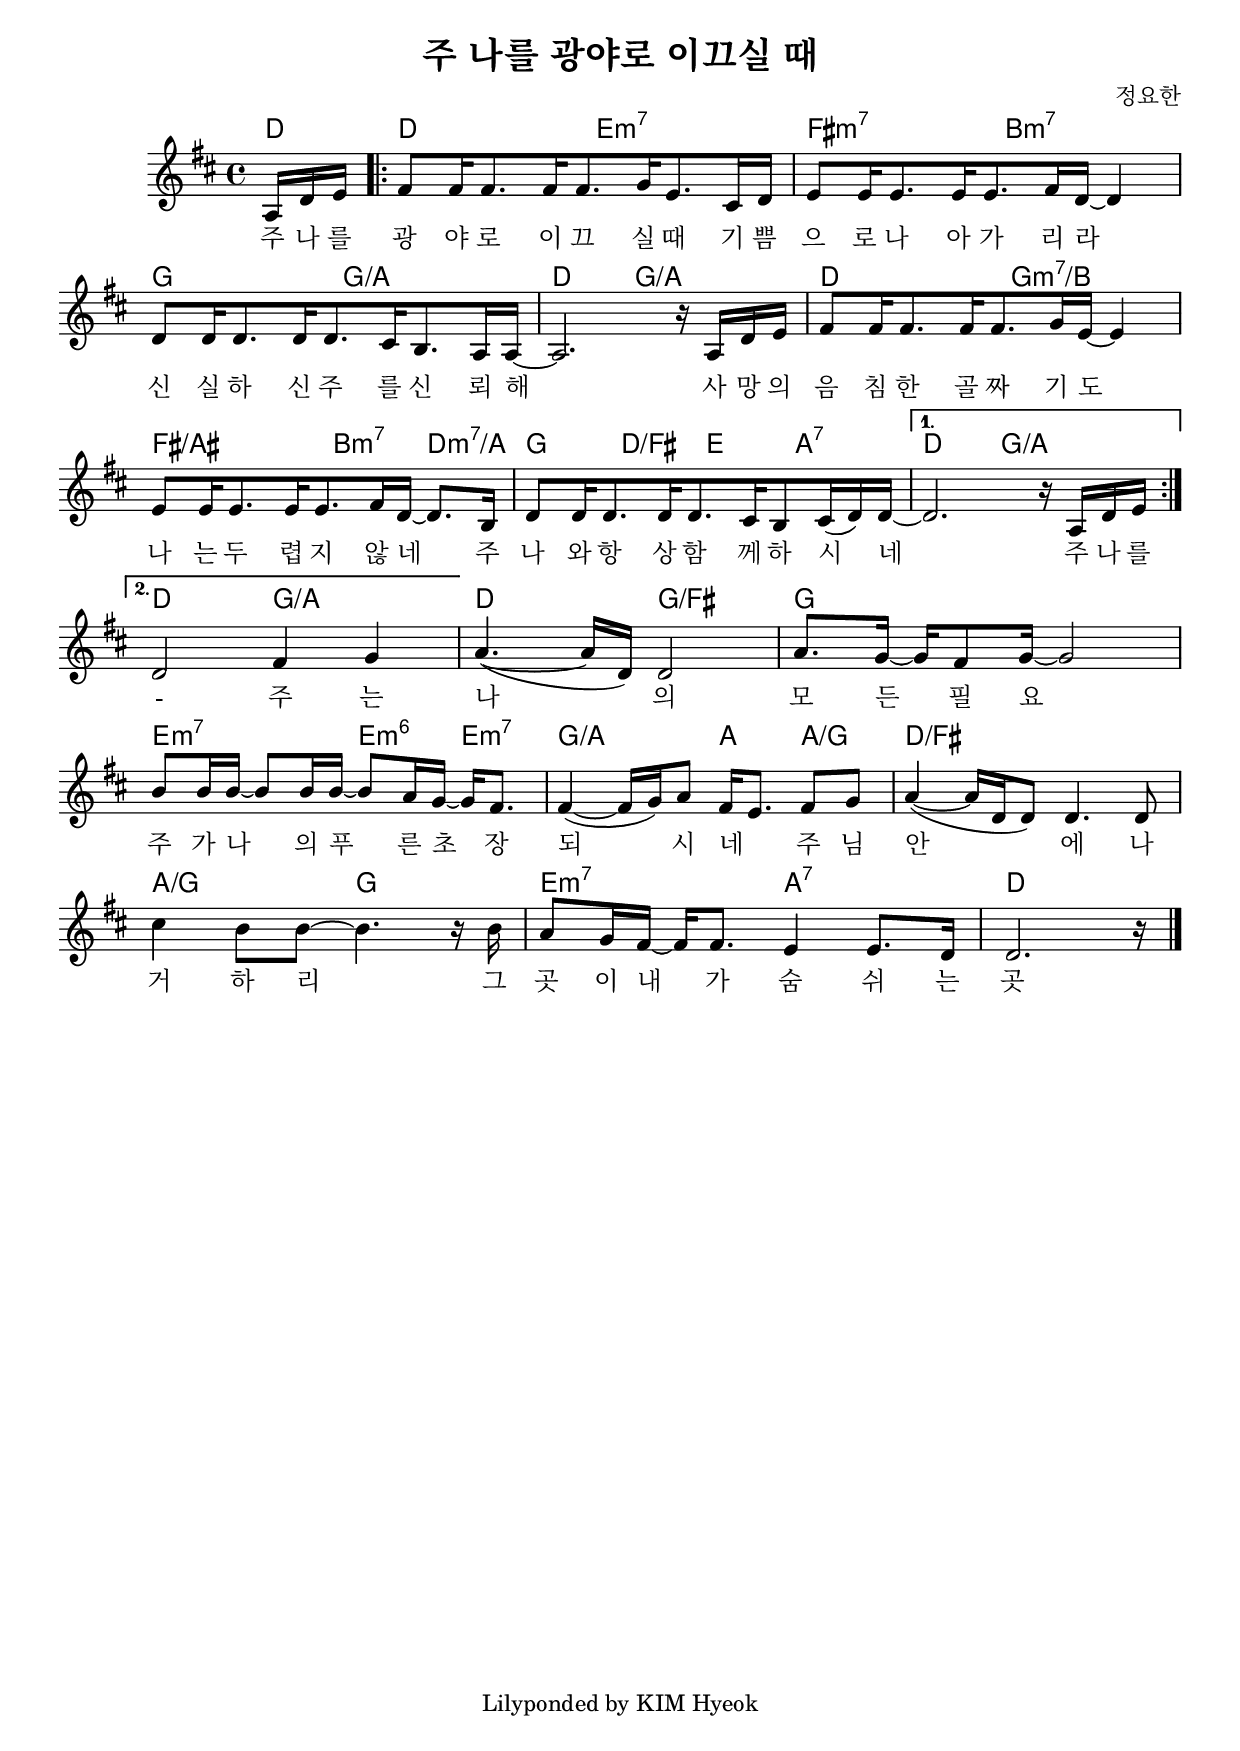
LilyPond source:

\version "2.22.0"
\language "english"
\include "articulate.ly"
\include "swing.ly"
\header {
  title = "주 나를 광야로 이끄실 때"
  composer = "정요한"
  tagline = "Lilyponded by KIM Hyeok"
}

\paper {
  #(set-paper-size "a4")
}

\layout {
  \context {
    \Score
    \remove "Bar_number_engraver"
  }
  \context {
    \Voice
    \consists "Melody_engraver"
    \override Stem #'neutral-direction = #'()
  }
}

global = {
  \key d \major
  \time 4/4
}

chordNames = \chordmode {
  \global
  % Chords follow here.
  \partial 8.  
  d8. | \repeat volta 2 {   d2 e:m7 fs:m7   
   b:m7 g g/a d g/a d g:m7/b fs/as b4:m7 d:m7/a g d/fs e a:7                                      
  }
  \alternative{
   {d2 g/a}
   {d2 g/a}
  }
  d2 g/fs g1      e2:m7 e4:m6 e:m7 g2/a a4 a/g d1/fs a2/g g e:m7 a:7 d2.
}

melody = \relative c' {
  \global
  % Music follows here.
 \partial 8.  a16 d e  |
   \overrideTimeSignatureSettings
      4/4        % timeSignatureFraction
      1/4        % baseMomentFraction
      1,1,1,1        % beatStructure
      #'()       % beamExceptions
 \repeat volta 2 {
    fs8 fs16 fs8. fs16 fs8. g16 e8. cs16 d e8 e16 e8. e16 e8. fs16 d16 ~ d4 |  \break 
    d8 d16 d8. d16 d8. cs16 b8. a16 a ~a2. r16 
    a16 d e     fs8 fs16 fs8. fs16 fs8. g16 e~ e4  \break 
    e8 e16 e8. e16 e8. fs16 d16 ~ d8. b16 d8 d16 d8. d16 d8. cs16 b8 cs16 ( d ) d16   ~ 
   
  } 
  \alternative{
    { d2.   r16   a16 d e   }
    { d2 fs4 g  }
  } 
   a4. ~ (  a16 d,16 ) d2 a'8. g16 ~g fs8 g16 ~g2 \break 
  b8 b16 b ~b8 b16 b ~b8 a16 g ~g fs8. fs4 ~ (fs16 g )a8 fs16 ~e8. fs8 g a4 ~(a16 d, d8 ) d4.  d8  \break 
  cs'4 b8 b ~ b4. r 16 b16 a8 g16 fs ~fs  fs8. e4 e8. d16 d2. r16  \bar "|."
  
}

verse = \lyricmode {
  % Lyrics follow here.
 주 나 를 광 야 로 이 끄 실 때 
기 쁨 으 로 나 아 가 리 라 
신 실 하 신 주 를 신 뢰 해 
사 망 의 음 침 한 골 짜 기 도 
나 는 두 렵 지 않 네 
주 나 와 항 상 함 께 하 시 네 

주 나 를
-
주 는 나 의 모 든 필 요 
주 가 나 의 푸 른 초 장 되 시 네 
주 님 안 에 나 거 하 리 
그 곳 이 내 가 숨 쉬 는 곳 


}

\score {
  <<
    \new ChordNames \chordNames
    \new Staff {  \melody }
    \addlyrics { \verse }
  >>
  \layout { }
  \midi {
    \tempo 4=63
  }
}
